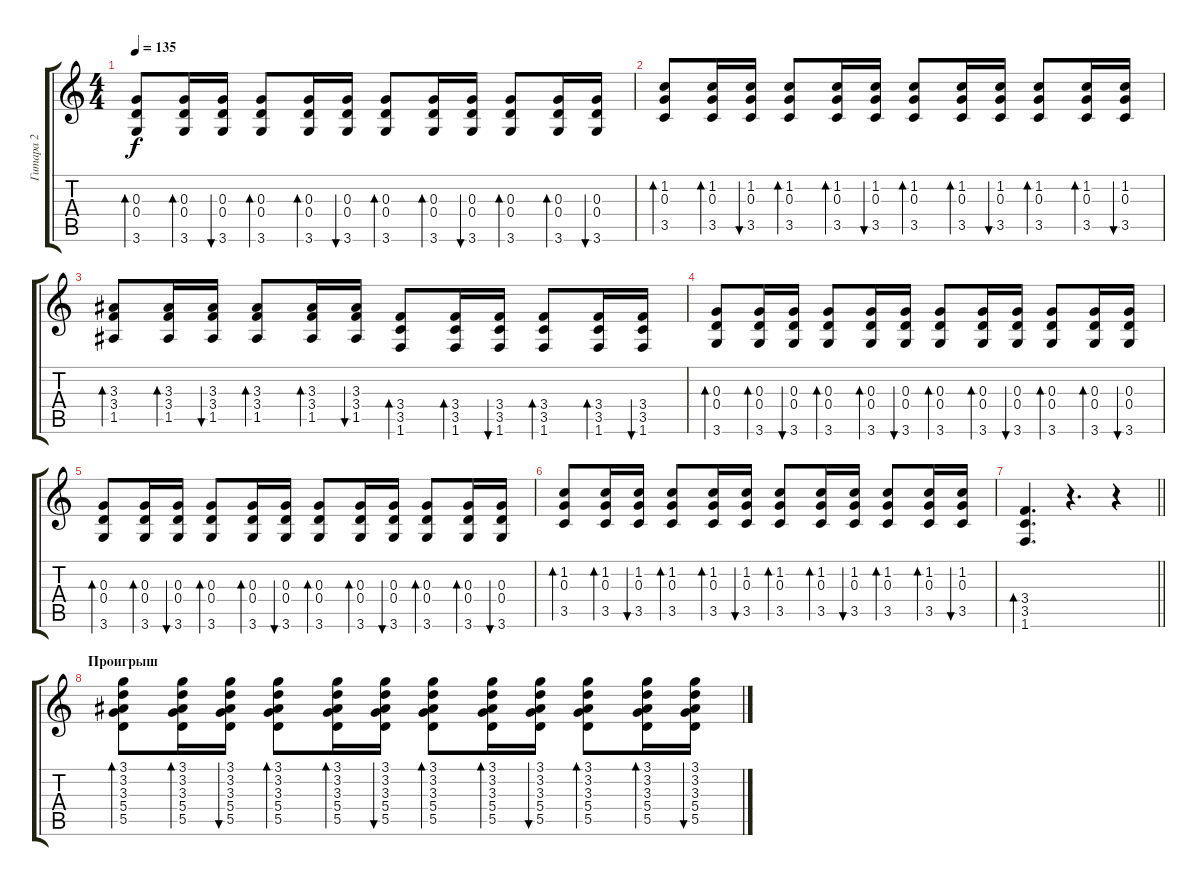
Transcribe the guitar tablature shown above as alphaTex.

\track ("Гитара 2" "Гитара 2") {instrument acousticguitarsteel}
\staff {score tabs}
\tuning (E4 B3 G3 D3 A2 E2) {hide}
\ts (4 4)
\tempo 135
\clef g2
\ks c
(0.3 0.4 3.6).8{bd 120 dy f} (0.3 0.4 3.6).16{bd 120} (0.3 0.4 3.6).16{bu 120} (0.3 0.4 3.6).8{bd 120} (0.3 0.4 3.6).16{bd 120} (0.3 0.4 3.6).16{bu 120} (0.3 0.4 3.6).8{bd 120} (0.3 0.4 3.6).16{bd 120} (0.3 0.4 3.6).16{bu 120} (0.3 0.4 3.6).8{bd 120} (0.3 0.4 3.6).16{bd 120} (0.3 0.4 3.6).16{bu 120} |
(1.2 0.3 3.5).8{bd 120} (1.2 0.3 3.5).16{bd 120} (1.2 0.3 3.5).16{bu 120} (1.2 0.3 3.5).8{bd 120} (1.2 0.3 3.5).16{bd 120} (1.2 0.3 3.5).16{bu 120} (1.2 0.3 3.5).8{bd 120} (1.2 0.3 3.5).16{bd 120} (1.2 0.3 3.5).16{bu 120} (1.2 0.3 3.5).8{bd 120} (1.2 0.3 3.5).16{bd 120} (1.2 0.3 3.5).16{bu 120} |
(3.3 3.4 1.5).8{bd 120} (3.3 3.4 1.5).16{bd 120} (3.3 3.4 1.5).16{bu 120} (3.3 3.4 1.5).8{bd 120} (3.3 3.4 1.5).16{bd 120} (3.3 3.4 1.5).16{bu 120} (3.4 3.5 1.6).8{bd 120} (3.4 3.5 1.6).16{bd 120} (3.4 3.5 1.6).16{bu 120} (3.4 3.5 1.6).8{bd 120} (3.4 3.5 1.6).16{bd 120} (3.4 3.5 1.6).16{bu 120} |
(0.3 0.4 3.6).8{bd 120} (0.3 0.4 3.6).16{bd 120} (0.3 0.4 3.6).16{bu 120} (0.3 0.4 3.6).8{bd 120} (0.3 0.4 3.6).16{bd 120} (0.3 0.4 3.6).16{bu 120} (0.3 0.4 3.6).8{bd 120} (0.3 0.4 3.6).16{bd 120} (0.3 0.4 3.6).16{bu 120} (0.3 0.4 3.6).8{bd 120} (0.3 0.4 3.6).16{bd 120} (0.3 0.4 3.6).16{bu 120} |
(0.3 0.4 3.6).8{bd 120} (0.3 0.4 3.6).16{bd 120} (0.3 0.4 3.6).16{bu 120} (0.3 0.4 3.6).8{bd 120} (0.3 0.4 3.6).16{bd 120} (0.3 0.4 3.6).16{bu 120} (0.3 0.4 3.6).8{bd 120} (0.3 0.4 3.6).16{bd 120} (0.3 0.4 3.6).16{bu 120} (0.3 0.4 3.6).8{bd 120} (0.3 0.4 3.6).16{bd 120} (0.3 0.4 3.6).16{bu 120} |
(1.2 0.3 3.5).8{bd 120} (1.2 0.3 3.5).16{bd 120} (1.2 0.3 3.5).16{bu 120} (1.2 0.3 3.5).8{bd 120} (1.2 0.3 3.5).16{bd 120} (1.2 0.3 3.5).16{bu 120} (1.2 0.3 3.5).8{bd 120} (1.2 0.3 3.5).16{bd 120} (1.2 0.3 3.5).16{bu 120} (1.2 0.3 3.5).8{bd 120} (1.2 0.3 3.5).16{bd 120} (1.2 0.3 3.5).16{bu 120} |
\barLineRight lightlight
(3.4 3.5 1.6).4{d bd 120} r.4{d} r.4 |
\section ("" "Проигрыш")
(3.1 3.2 3.3 5.4 5.5).8{bd 120 volume 9} (3.1 3.2 3.3 5.4 5.5).16{bd 120} (3.1 3.2 3.3 5.4 5.5).16{bu 120} (3.1 3.2 3.3 5.4 5.5).8{bd 120} (3.1 3.2 3.3 5.4 5.5).16{bd 120} (3.1 3.2 3.3 5.4 5.5).16{bu 120} (3.1 3.2 3.3 5.4 5.5).8{bd 120} (3.1 3.2 3.3 5.4 5.5).16{bd 120} (3.1 3.2 3.3 5.4 5.5).16{bu 120} (3.1 3.2 3.3 5.4 5.5).8{bd 120} (3.1 3.2 3.3 5.4 5.5).16{bd 120} (3.1 3.2 3.3 5.4 5.5).16{bu 120}
